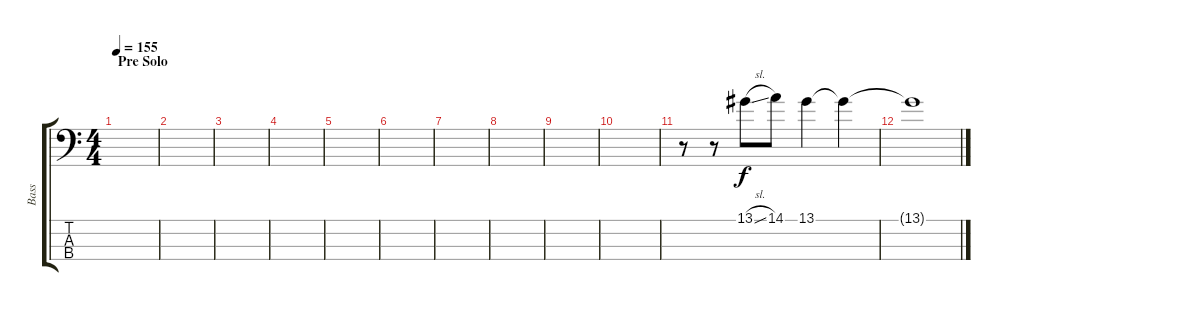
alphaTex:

\track ("Bass" "Bass") {instrument electricbassfinger}
\staff {score tabs}
\tuning (G2 D2 A1 E1) {hide}
\ts (4 4)
\section ("" "Pre Solo")
\tempo 155
\clef f4
\ks c
|
|
|
|
|
|
|
|
|
|
r.8 r.8 13.1{sl}.8 14.1.8 13.1.4 13.1{t}.4 |
13.1{t}.1
